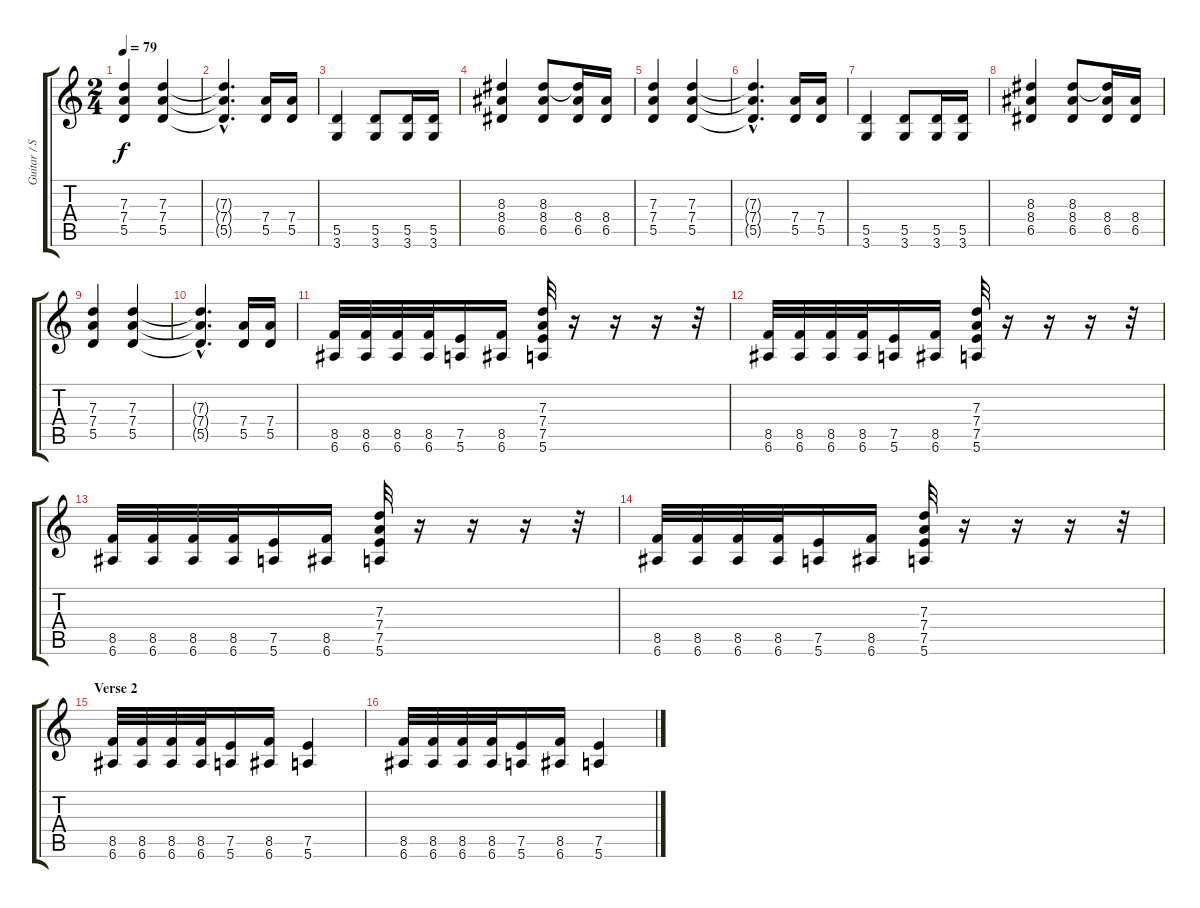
\track ("Guitar / Steph Carpenter" "Guitar / S") {instrument distortionguitar}
\staff {score tabs}
\tuning (E4 B3 G3 D3 A2 E2) {hide}
\ts (2 4)
\tempo 79
\clef g2
\ks c
(7.3 7.4 5.5).4{dy f} (7.3 7.4 5.5).4 |
(7.3{hac t} 7.4{hac t} 5.5{hac t}).4{d} (7.4 5.5).16 (7.4 5.5).16 |
(5.5 3.6).4 (5.5 3.6).8 (5.5 3.6).16 (5.5 3.6).16 |
(8.3 8.4 6.5).4 (8.3 8.4 6.5).8 (8.3{t} 8.4 6.5).16 (8.4 6.5).16 |
(7.3 7.4 5.5).4 (7.3 7.4 5.5).4 |
(7.3{hac t} 7.4{hac t} 5.5{hac t}).4{d} (7.4 5.5).16 (7.4 5.5).16 |
(5.5 3.6).4 (5.5 3.6).8 (5.5 3.6).16 (5.5 3.6).16 |
(8.3 8.4 6.5).4 (8.3 8.4 6.5).8 (8.3{t} 8.4 6.5).16 (8.4 6.5).16 |
(7.3 7.4 5.5).4 (7.3 7.4 5.5).4 |
(7.3{hac t} 7.4{hac t} 5.5{hac t}).4{d} (7.4 5.5).16 (7.4 5.5).16 |
(8.5 6.6).32 (8.5 6.6).32 (8.5 6.6).32 (8.5 6.6).32 (7.5 5.6).16 (8.5 6.6).16 (7.3 7.4 7.5 5.6).32 r.16 r.16 r.16 r.32 |
(8.5 6.6).32 (8.5 6.6).32 (8.5 6.6).32 (8.5 6.6).32 (7.5 5.6).16 (8.5 6.6).16 (7.3 7.4 7.5 5.6).32 r.16 r.16 r.16 r.32 |
(8.5 6.6).32 (8.5 6.6).32 (8.5 6.6).32 (8.5 6.6).32 (7.5 5.6).16 (8.5 6.6).16 (7.3 7.4 7.5 5.6).32 r.16 r.16 r.16 r.32 |
(8.5 6.6).32 (8.5 6.6).32 (8.5 6.6).32 (8.5 6.6).32 (7.5 5.6).16 (8.5 6.6).16 (7.3 7.4 7.5 5.6).32 r.16 r.16 r.16 r.32 |
\section ("" "Verse 2")
(8.5 6.6).32 (8.5 6.6).32 (8.5 6.6).32 (8.5 6.6).32 (7.5 5.6).16 (8.5 6.6).16 (7.5 5.6).4 |
(8.5 6.6).32 (8.5 6.6).32 (8.5 6.6).32 (8.5 6.6).32 (7.5 5.6).16 (8.5 6.6).16 (7.5 5.6).4
